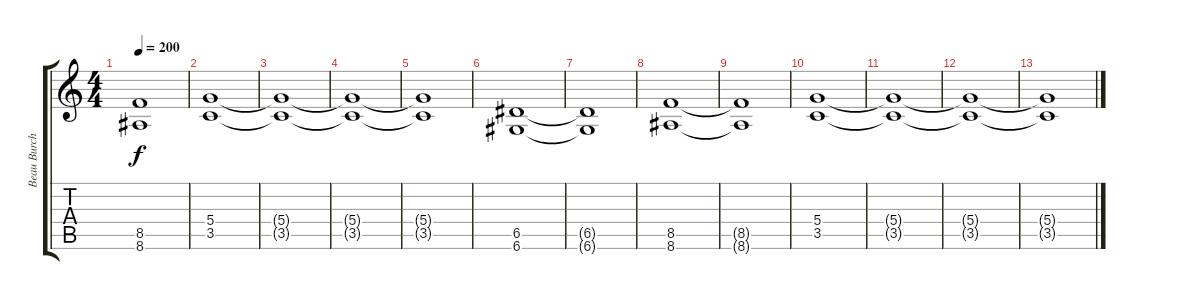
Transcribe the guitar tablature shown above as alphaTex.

\track ("Beau Burchell" "Beau Burch") {instrument overdrivenguitar}
\staff {score tabs}
\tuning (E4 B3 G3 D3 A2 D2) {hide}
\ts (4 4)
\tempo 200
\clef g2
\ks c
(8.5{t} 8.6{t}).1{dy f} |
(5.4 3.5).1 |
(5.4{t} 3.5{t}).1 |
(5.4{t} 3.5{t}).1 |
(5.4{t} 3.5{t}).1 |
(6.5 6.6).1 |
(6.5{t} 6.6{t}).1 |
(8.5 8.6).1 |
(8.5{t} 8.6{t}).1 |
(5.4 3.5).1{volume 0} |
(5.4{t} 3.5{t}).1 |
(5.4{t} 3.5{t}).1 |
(5.4{t} 3.5{t}).1
